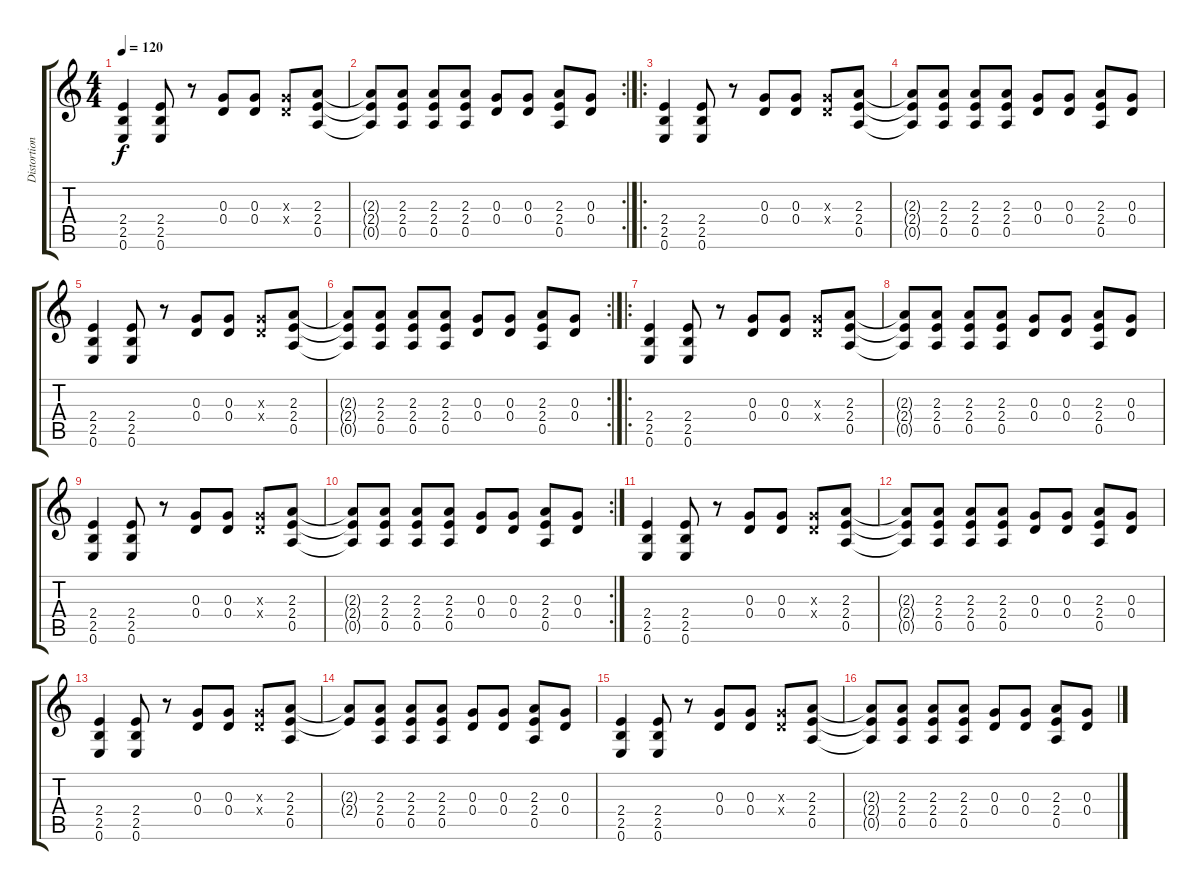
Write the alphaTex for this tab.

\track ("Distortion guitar 2" "Distortion") {instrument overdrivenguitar}
\staff {score tabs}
\tuning (E4 B3 G3 D3 A2 E2) {hide}
\ts (4 4)
\tempo 120
\clef g2
\ks c
(2.4 2.5 0.6).4{dy f} (2.4 2.5 0.6).8 r.8 (0.3 0.4).8 (0.3 0.4).8 (0.3{x} 0.4{x}).8 (2.3 2.4 0.5).8 |
\rc 2
(2.3{t} 2.4{t} 0.5{t}).8 (2.3 2.4 0.5).8 (2.3 2.4 0.5).8 (2.3 2.4 0.5).8 (0.3 0.4).8 (0.3 0.4).8 (2.3 2.4 0.5).8 (0.3 0.4).8 |
\ro
(2.4 2.5 0.6).4 (2.4 2.5 0.6).8 r.8 (0.3 0.4).8 (0.3 0.4).8 (0.3{x} 0.4{x}).8 (2.3 2.4 0.5).8 |
(2.3{t} 2.4{t} 0.5{t}).8 (2.3 2.4 0.5).8 (2.3 2.4 0.5).8 (2.3 2.4 0.5).8 (0.3 0.4).8 (0.3 0.4).8 (2.3 2.4 0.5).8 (0.3 0.4).8 |
(2.4 2.5 0.6).4 (2.4 2.5 0.6).8 r.8 (0.3 0.4).8 (0.3 0.4).8 (0.3{x} 0.4{x}).8 (2.3 2.4 0.5).8 |
\rc 2
(2.3{t} 2.4{t} 0.5{t}).8 (2.3 2.4 0.5).8 (2.3 2.4 0.5).8 (2.3 2.4 0.5).8 (0.3 0.4).8 (0.3 0.4).8 (2.3 2.4 0.5).8 (0.3 0.4).8 |
\ro
(2.4 2.5 0.6).4 (2.4 2.5 0.6).8 r.8 (0.3 0.4).8 (0.3 0.4).8 (0.3{x} 0.4{x}).8 (2.3 2.4 0.5).8 |
(2.3{t} 2.4{t} 0.5{t}).8 (2.3 2.4 0.5).8 (2.3 2.4 0.5).8 (2.3 2.4 0.5).8 (0.3 0.4).8 (0.3 0.4).8 (2.3 2.4 0.5).8 (0.3 0.4).8 |
(2.4 2.5 0.6).4 (2.4 2.5 0.6).8 r.8 (0.3 0.4).8 (0.3 0.4).8 (0.3{x} 0.4{x}).8 (2.3 2.4 0.5).8 |
\rc 2
(2.3{t} 2.4{t} 0.5{t}).8 (2.3 2.4 0.5).8 (2.3 2.4 0.5).8 (2.3 2.4 0.5).8 (0.3 0.4).8 (0.3 0.4).8 (2.3 2.4 0.5).8 (0.3 0.4).8 |
(2.4 2.5 0.6).4 (2.4 2.5 0.6).8 r.8 (0.3 0.4).8 (0.3 0.4).8 (0.3{x} 0.4{x}).8 (2.3 2.4 0.5).8 |
(2.3{t} 2.4{t} 0.5{t}).8 (2.3 2.4 0.5).8 (2.3 2.4 0.5).8 (2.3 2.4 0.5).8 (0.3 0.4).8 (0.3 0.4).8 (2.3 2.4 0.5).8 (0.3 0.4).8 |
(2.4 2.5 0.6).4 (2.4 2.5 0.6).8 r.8 (0.3 0.4).8 (0.3 0.4).8 (0.3{x} 0.4{x}).8 (2.3 2.4 0.5).8 |
(2.3{t} 2.4{t}).8 (2.3 2.4 0.5).8 (2.3 2.4 0.5).8 (2.3 2.4 0.5).8 (0.3 0.4).8 (0.3 0.4).8 (2.3 2.4 0.5).8 (0.3 0.4).8 |
(2.4 2.5 0.6).4 (2.4 2.5 0.6).8 r.8 (0.3 0.4).8 (0.3 0.4).8 (0.3{x} 0.4{x}).8 (2.3 2.4 0.5).8 |
(2.3{t} 2.4{t} 0.5{t}).8 (2.3 2.4 0.5).8 (2.3 2.4 0.5).8 (2.3 2.4 0.5).8 (0.3 0.4).8 (0.3 0.4).8 (2.3 2.4 0.5).8 (0.3 0.4).8
